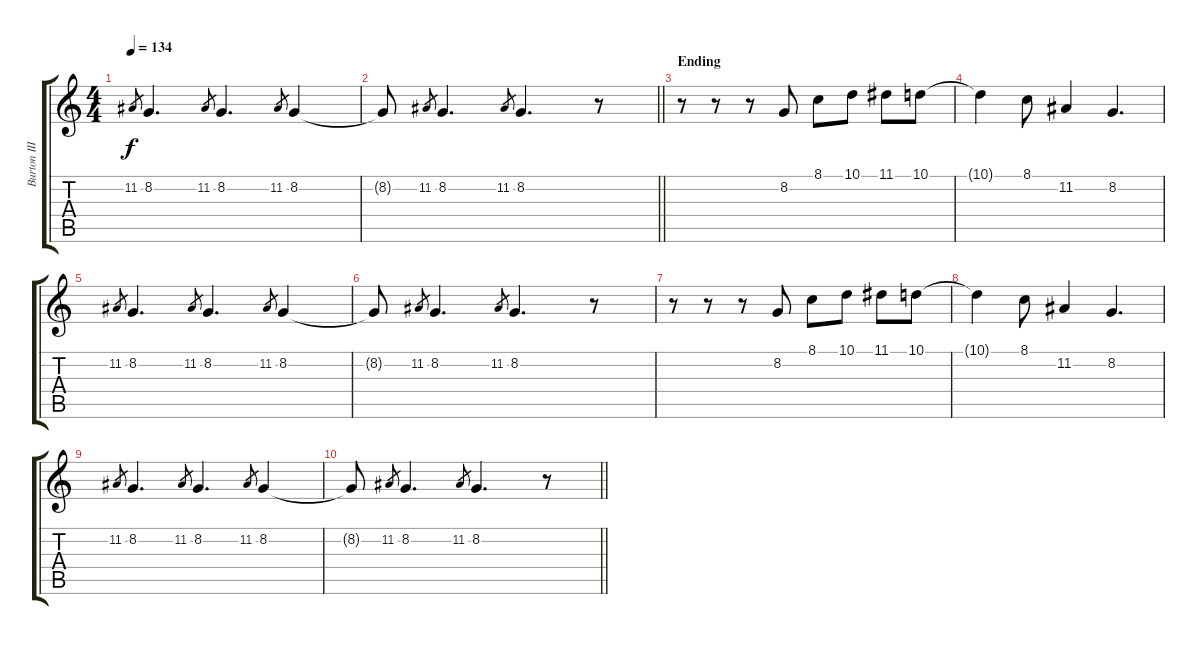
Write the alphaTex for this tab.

\track ("Burton III" "Burton III") {instrument tremolostrings}
\staff {score tabs}
\tuning (E4 B3 G3 D3 A2 E2) {hide}
\ts (4 4)
\tempo 134
\clef g2
\ks c
11.2.8{gr dy f} 8.2.4{d volume 4} 11.2.8{gr} 8.2.4{d} 11.2.8{gr} 8.2.4 |
\barLineRight lightlight
8.2{t}.8 11.2.8{gr} 8.2.4{d} 11.2.8{gr} 8.2.4{d} r.8{volume 13} |
\section ("" "Ending")
r.8 r.8 r.8 8.2.8 8.1.8 10.1.8 11.1.8 10.1.8 |
10.1{t}.4 8.1.8 11.2.4 8.2.4{d} |
11.2.8{gr} 8.2.4{d volume 5} 11.2.8{gr} 8.2.4{d} 11.2.8{gr} 8.2.4 |
8.2{t}.8 11.2.8{gr} 8.2.4{d} 11.2.8{gr} 8.2.4{d} r.8 |
r.8{volume 13} r.8 r.8 8.2.8 8.1.8 10.1.8 11.1.8 10.1.8 |
10.1{t}.4 8.1.8 11.2.4 8.2.4{d} |
11.2.8{gr} 8.2.4{d volume 4} 11.2.8{gr} 8.2.4{d} 11.2.8{gr} 8.2.4 |
\barLineRight lightlight
8.2{t}.8 11.2.8{gr} 8.2.4{d} 11.2.8{gr} 8.2.4{d} r.8{volume 13}
